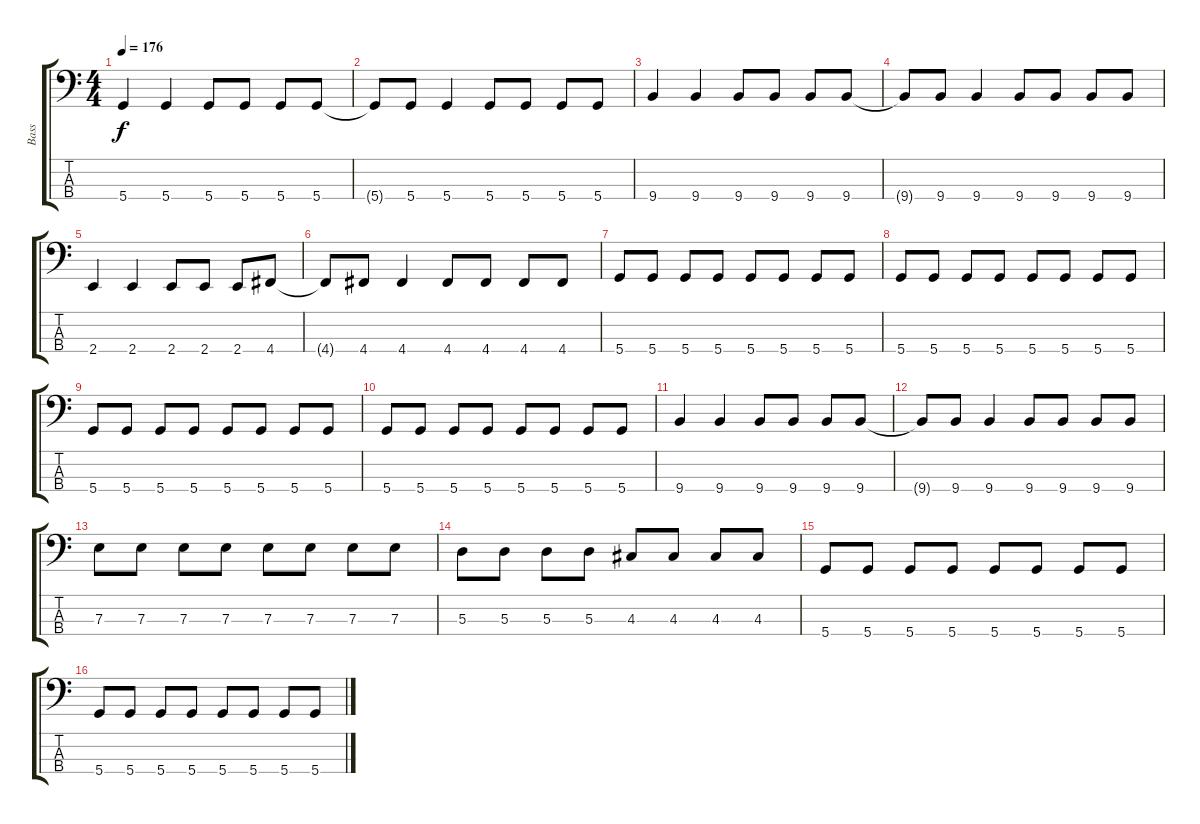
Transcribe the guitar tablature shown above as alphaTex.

\track ("Bass" "Bass") {instrument electricbassfinger}
\staff {score tabs}
\tuning (G2 D2 A1 D1) {hide}
\ts (4 4)
\tempo 176
\clef f4
\ks c
5.4.4{dy f} 5.4.4 5.4.8 5.4.8 5.4.8 5.4.8 |
5.4{t}.8 5.4.8 5.4.4 5.4.8 5.4.8 5.4.8 5.4.8 |
9.4.4 9.4.4 9.4.8 9.4.8 9.4.8 9.4.8 |
9.4{t}.8 9.4.8 9.4.4 9.4.8 9.4.8 9.4.8 9.4.8 |
2.4.4 2.4.4 2.4.8 2.4.8 2.4.8 4.4.8 |
4.4{t}.8 4.4.8 4.4.4 4.4.8 4.4.8 4.4.8 4.4.8 |
5.4.8 5.4.8 5.4.8 5.4.8 5.4.8 5.4.8 5.4.8 5.4.8 |
5.4.8 5.4.8 5.4.8 5.4.8 5.4.8 5.4.8 5.4.8 5.4.8 |
5.4.8 5.4.8 5.4.8 5.4.8 5.4.8 5.4.8 5.4.8 5.4.8 |
5.4.8 5.4.8 5.4.8 5.4.8 5.4.8 5.4.8 5.4.8 5.4.8 |
9.4.4 9.4.4 9.4.8 9.4.8 9.4.8 9.4.8 |
9.4{t}.8 9.4.8 9.4.4 9.4.8 9.4.8 9.4.8 9.4.8 |
7.3.8 7.3.8 7.3.8 7.3.8 7.3.8 7.3.8 7.3.8 7.3.8 |
5.3.8 5.3.8 5.3.8 5.3.8 4.3.8 4.3.8 4.3.8 4.3.8 |
5.4.8 5.4.8 5.4.8 5.4.8 5.4.8 5.4.8 5.4.8 5.4.8 |
5.4.8 5.4.8 5.4.8 5.4.8 5.4.8 5.4.8 5.4.8 5.4.8
